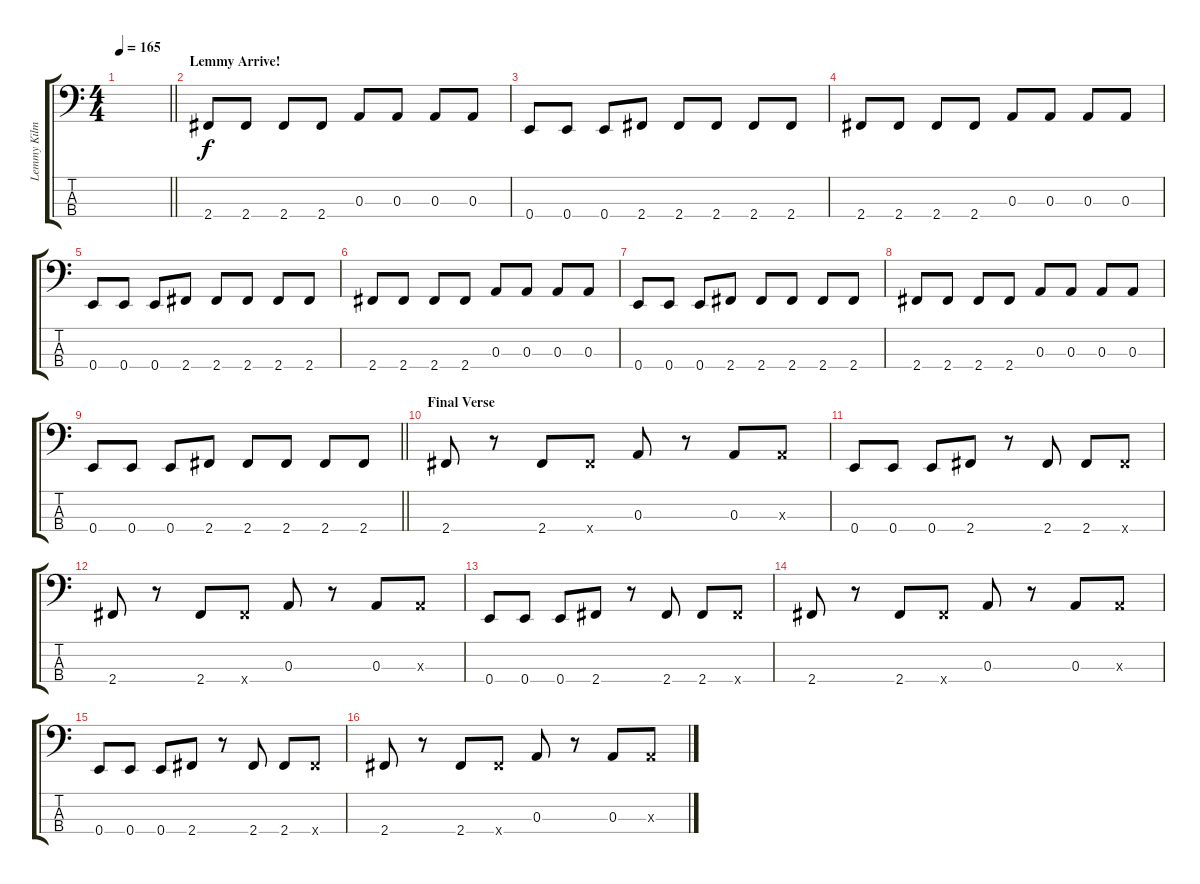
\track ("Lemmy Kilmister" "Lemmy Kilm") {instrument electricbassfinger}
\staff {score tabs}
\tuning (G2 D2 A1 E1) {hide}
\ts (4 4)
\tempo 165
\clef f4
\barLineRight lightlight
\ks c
|
\section ("" "Lemmy Arrive!")
2.4.8 2.4.8 2.4.8 2.4.8 0.3.8 0.3.8 0.3.8 0.3.8 |
0.4.8 0.4.8 0.4.8 2.4.8 2.4.8 2.4.8 2.4.8 2.4.8 |
2.4.8 2.4.8 2.4.8 2.4.8 0.3.8 0.3.8 0.3.8 0.3.8 |
0.4.8 0.4.8 0.4.8 2.4.8 2.4.8 2.4.8 2.4.8 2.4.8 |
2.4.8 2.4.8 2.4.8 2.4.8 0.3.8 0.3.8 0.3.8 0.3.8 |
0.4.8 0.4.8 0.4.8 2.4.8 2.4.8 2.4.8 2.4.8 2.4.8 |
2.4.8 2.4.8 2.4.8 2.4.8 0.3.8 0.3.8 0.3.8 0.3.8 |
\barLineRight lightlight
0.4.8 0.4.8 0.4.8 2.4.8 2.4.8 2.4.8 2.4.8 2.4.8 |
\section ("" "Final Verse")
2.4.8 r.8 2.4.8 2.4{x}.8 0.3.8 r.8 0.3.8 0.3{x}.8 |
0.4.8 0.4.8 0.4.8 2.4.8 r.8 2.4.8 2.4.8 2.4{x}.8 |
2.4.8 r.8 2.4.8 2.4{x}.8 0.3.8 r.8 0.3.8 0.3{x}.8 |
0.4.8 0.4.8 0.4.8 2.4.8 r.8 2.4.8 2.4.8 2.4{x}.8 |
2.4.8 r.8 2.4.8 2.4{x}.8 0.3.8 r.8 0.3.8 0.3{x}.8 |
0.4.8 0.4.8 0.4.8 2.4.8 r.8 2.4.8 2.4.8 2.4{x}.8 |
2.4.8 r.8 2.4.8 2.4{x}.8 0.3.8 r.8 0.3.8 0.3{x}.8
